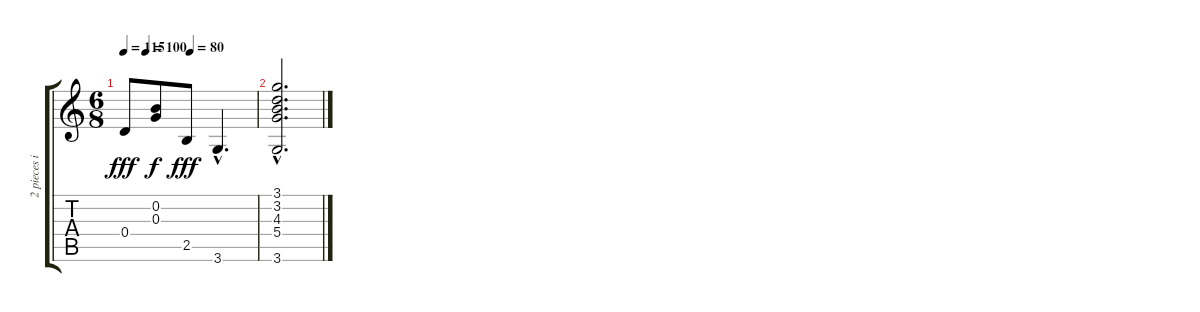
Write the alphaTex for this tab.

\track ("2 pieces in G" "2 pieces i") {instrument acousticguitarnylon}
\staff {score tabs}
\tuning (E4 B3 G3 D3 A2 E2) {hide}
\ts (6 8)
\tempo 115
\tempo (100 0.16666666666666666)
\tempo (80 0.5)
\clef g2
\ks c
0.4.8{dy fff} (0.2 0.3).8{dy f} 2.5.8{dy fff} 3.6{hac}.4{d} |
(3.1{hac} 3.2{hac} 4.3{hac} 5.4{hac} 3.6{hac}).2{d}
